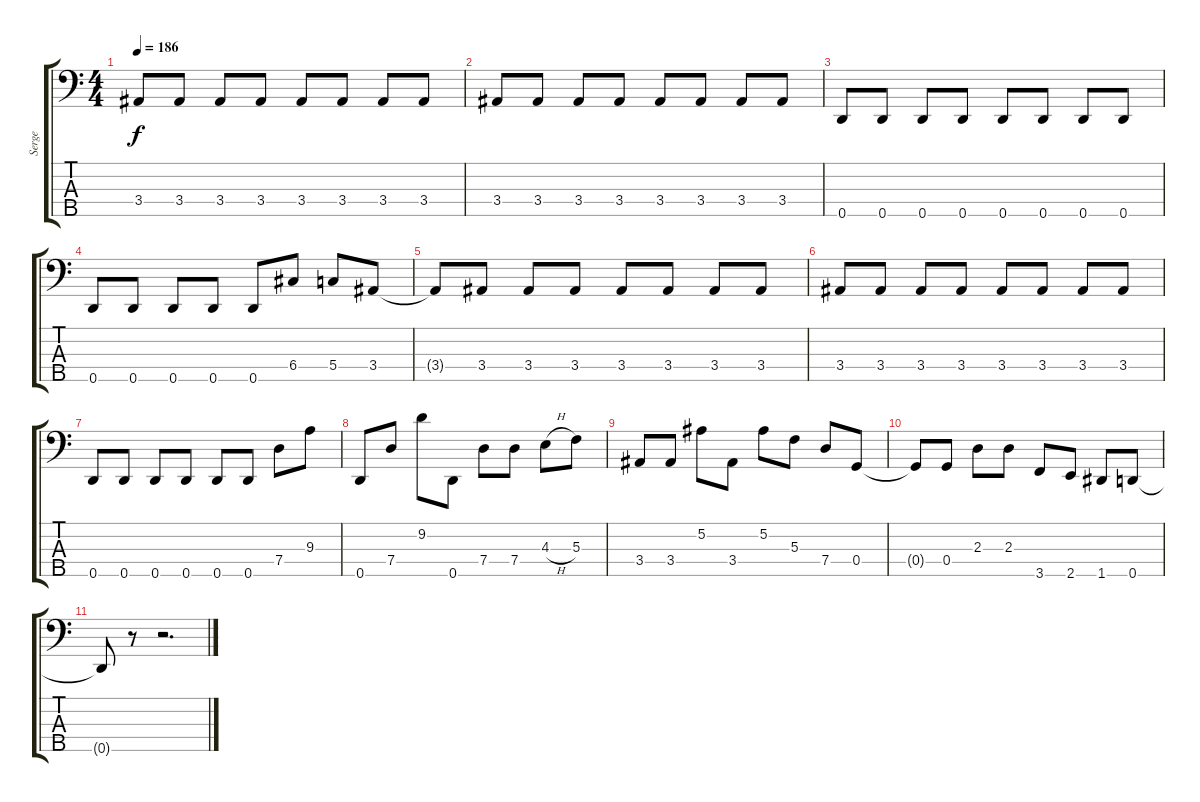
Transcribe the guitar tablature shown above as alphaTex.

\track ("Serge" "Serge") {instrument electricbasspick}
\staff {score tabs}
\tuning (Bb2 F2 C2 G1 D1) {hide}
\ts (4 4)
\tempo 186
\clef f4
\ks c
3.4.8{dy f} 3.4.8 3.4.8 3.4.8 3.4.8 3.4.8 3.4.8 3.4.8 |
3.4.8 3.4.8 3.4.8 3.4.8 3.4.8 3.4.8 3.4.8 3.4.8 |
0.5.8 0.5.8 0.5.8 0.5.8 0.5.8 0.5.8 0.5.8 0.5.8 |
0.5.8 0.5.8 0.5.8 0.5.8 0.5.8 6.4.8 5.4.8 3.4.8 |
3.4{t}.8 3.4.8 3.4.8 3.4.8 3.4.8 3.4.8 3.4.8 3.4.8 |
3.4.8 3.4.8 3.4.8 3.4.8 3.4.8 3.4.8 3.4.8 3.4.8 |
0.5.8 0.5.8 0.5.8 0.5.8 0.5.8 0.5.8 7.4.8 9.3.8 |
0.5.8 7.4.8 9.2.8 0.5.8 7.4.8 7.4.8 4.3{h}.8 5.3.8 |
3.4.8 3.4.8 5.2.8 3.4.8 5.2.8 5.3.8 7.4.8 0.4.8 |
0.4{t}.8 0.4.8 2.3.8 2.3.8 3.5.8 2.5.8 1.5.8 0.5.8 |
0.5{t}.8 r.8 r.2{d}
